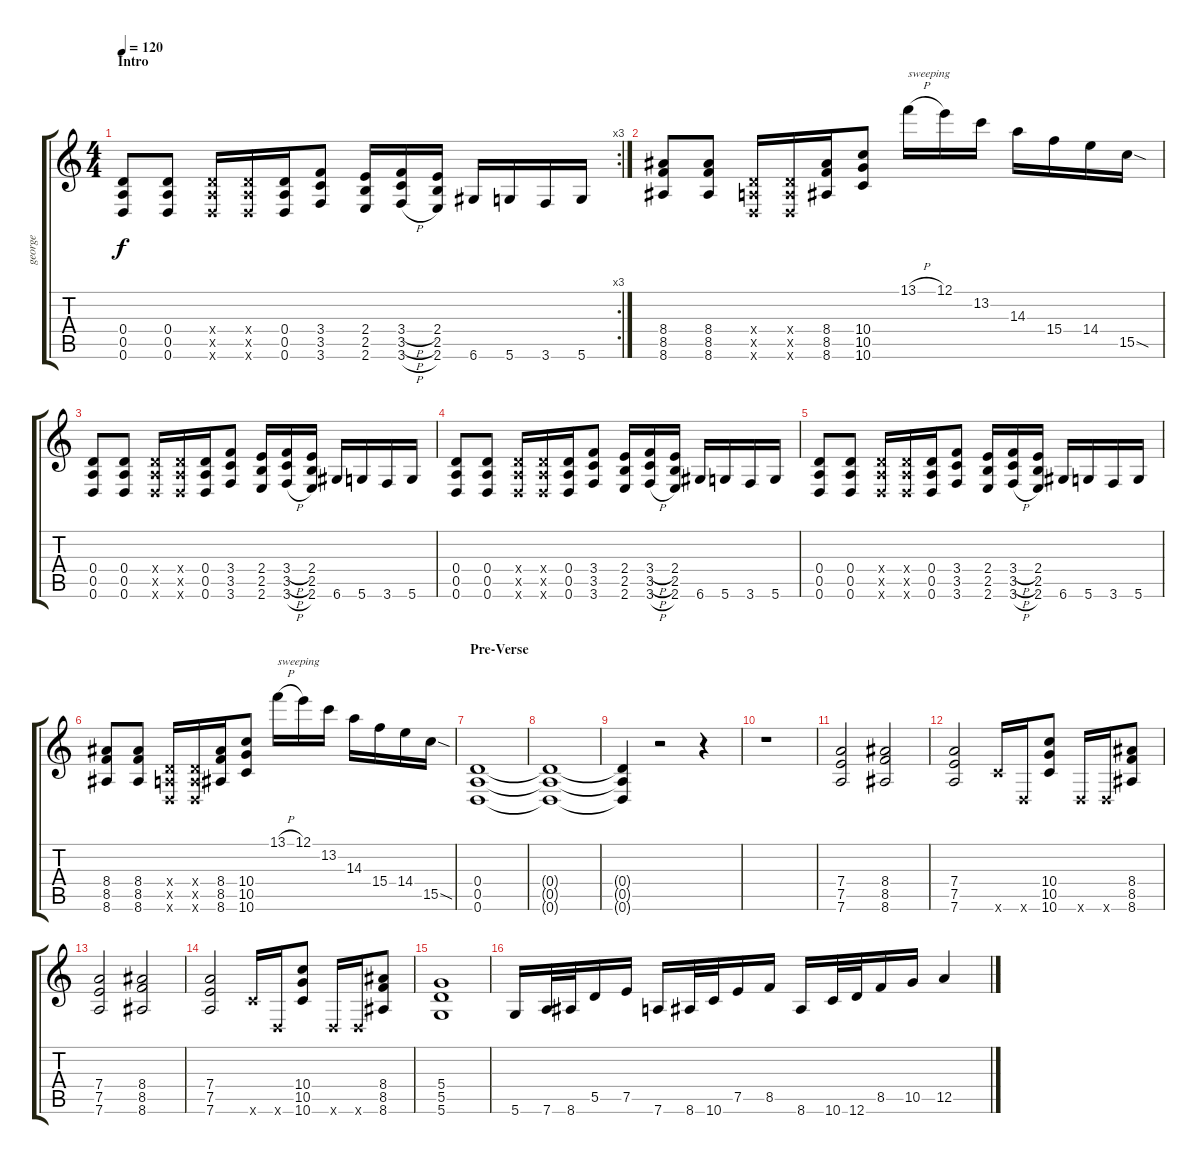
\track ("george" "george") {instrument distortionguitar}
\staff {score tabs}
\tuning (E4 B3 G3 D3 A2 D2) {hide}
\rc 3
\ts (4 4)
\section ("" "Intro")
\tempo 120
\clef g2
\ks c
(0.4 0.5 0.6).8{dy f instrument distortionguitar} (0.4 0.5 0.6).8 (0.4{x} 0.5{x} 0.6{x}).16 (0.4{x} 0.5{x} 0.6{x}).16 (0.4 0.5 0.6).16 (3.4 3.5 3.6).8 (2.4 2.5 2.6).16 (3.4{h} 3.5{h} 3.6{h}).16 (2.4 2.5 2.6).16 6.6.16 5.6.16 3.6.16 5.6.16 |
(8.4 8.5 8.6).8 (8.4 8.5 8.6).8 (0.4{x} 0.5{x} 0.6{x}).16 (0.4{x} 0.5{x} 0.6{x}).16 (8.4 8.5 8.6).16 (10.4 10.5 10.6).8 13.1{h}.16{txt "sweeping"} 12.1.16 13.2.16 14.3.16 15.4.16 14.4.16 15.5{sod}.16 |
(0.4 0.5 0.6).8 (0.4 0.5 0.6).8 (0.4{x} 0.5{x} 0.6{x}).16 (0.4{x} 0.5{x} 0.6{x}).16 (0.4 0.5 0.6).16 (3.4 3.5 3.6).8 (2.4 2.5 2.6).16 (3.4{h} 3.5{h} 3.6{h}).16 (2.4 2.5 2.6).16 6.6.16 5.6.16 3.6.16 5.6.16 |
(0.4 0.5 0.6).8 (0.4 0.5 0.6).8 (0.4{x} 0.5{x} 0.6{x}).16 (0.4{x} 0.5{x} 0.6{x}).16 (0.4 0.5 0.6).16 (3.4 3.5 3.6).8 (2.4 2.5 2.6).16 (3.4{h} 3.5{h} 3.6{h}).16 (2.4 2.5 2.6).16 6.6.16 5.6.16 3.6.16 5.6.16 |
(0.4 0.5 0.6).8 (0.4 0.5 0.6).8 (0.4{x} 0.5{x} 0.6{x}).16 (0.4{x} 0.5{x} 0.6{x}).16 (0.4 0.5 0.6).16 (3.4 3.5 3.6).8 (2.4 2.5 2.6).16 (3.4{h} 3.5{h} 3.6{h}).16 (2.4 2.5 2.6).16 6.6.16 5.6.16 3.6.16 5.6.16 |
(8.4 8.5 8.6).8 (8.4 8.5 8.6).8 (0.4{x} 0.5{x} 0.6{x}).16 (0.4{x} 0.5{x} 0.6{x}).16 (8.4 8.5 8.6).16 (10.4 10.5 10.6).8 13.1{h}.16{txt "sweeping"} 12.1.16 13.2.16 14.3.16 15.4.16 14.4.16 15.5{sod}.16 |
\section ("" "Pre-Verse")
(0.4 0.5 0.6).1 |
(0.4{t} 0.5{t} 0.6{t}).1 |
(0.4{t} 0.5{t} 0.6{t}).4 r.2 r.4 |
r.1 |
(7.4 7.5 7.6).2 (8.4 8.5 8.6).2 |
(7.4 7.5 7.6).2 10.6{x}.16 0.6{x}.16 (10.4 10.5 10.6).8 0.6{x}.16 0.6{x}.16 (8.4 8.5 8.6).8 |
(7.4 7.5 7.6).2 (8.4 8.5 8.6).2 |
(7.4 7.5 7.6).2 10.6{x}.16 0.6{x}.16 (10.4 10.5 10.6).8 0.6{x}.16 0.6{x}.16 (8.4 8.5 8.6).8 |
(5.4 5.5 5.6).1 |
5.6.16 7.6.32 8.6.32 5.5.16 7.5.16 7.6.16 8.6.32 10.6.32 7.5.16 8.5.16 8.6.16 10.6.32 12.6.32 8.5.16 10.5.16 12.5.4
